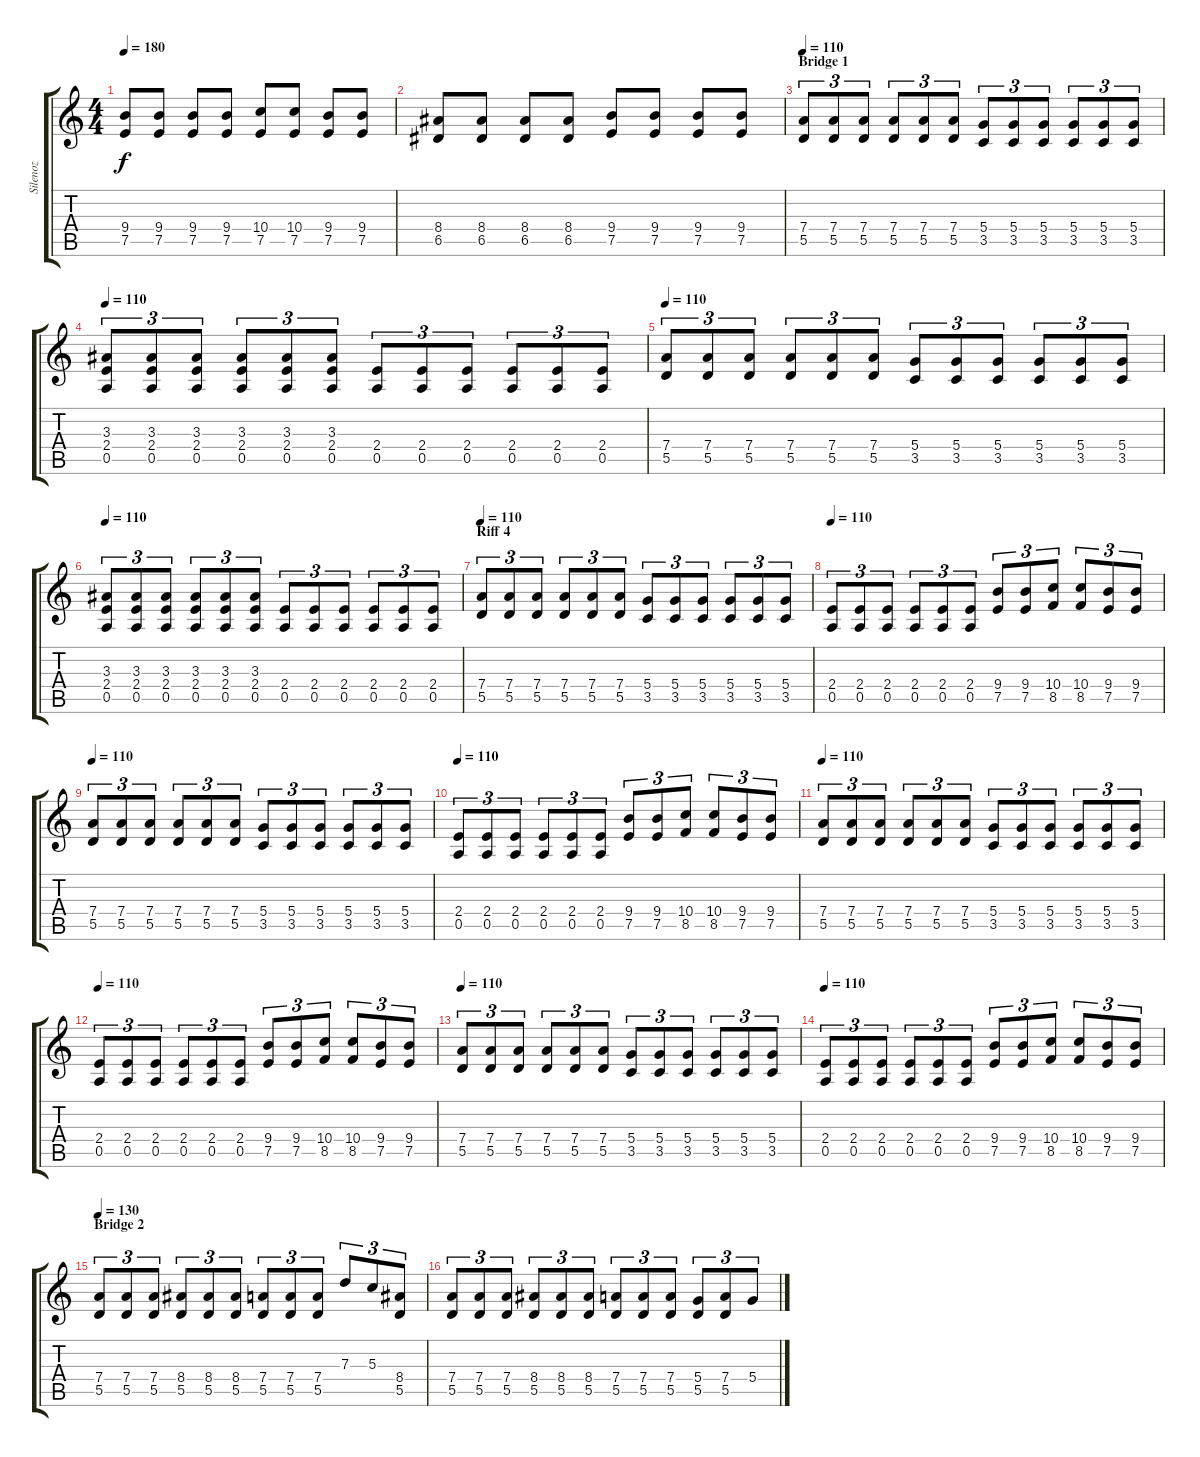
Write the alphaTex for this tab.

\track ("Silenoz" "Silenoz") {instrument distortionguitar}
\staff {score tabs}
\tuning (E4 B3 G3 D3 A2 E2) {hide}
\ts (4 4)
\tempo 180
\clef g2
\ks c
(9.4 7.5).8{dy f} (9.4 7.5).8 (9.4 7.5).8 (9.4 7.5).8 (10.4 7.5).8 (10.4 7.5).8 (9.4 7.5).8 (9.4 7.5).8 |
(8.4 6.5).8 (8.4 6.5).8 (8.4 6.5).8 (8.4 6.5).8 (9.4 7.5).8 (9.4 7.5).8 (9.4 7.5).8 (9.4 7.5).8 |
\section ("" "Bridge 1")
\tempo 110
(7.4 5.5).8{tu (3 2)} (7.4 5.5).8{tu (3 2)} (7.4 5.5).8{tu (3 2)} (7.4 5.5).8{tu (3 2)} (7.4 5.5).8{tu (3 2)} (7.4 5.5).8{tu (3 2)} (5.4 3.5).8{tu (3 2)} (5.4 3.5).8{tu (3 2)} (5.4 3.5).8{tu (3 2)} (5.4 3.5).8{tu (3 2)} (5.4 3.5).8{tu (3 2)} (5.4 3.5).8{tu (3 2)} |
\tempo 110
(3.3 2.4 0.5).8{tu (3 2)} (3.3 2.4 0.5).8{tu (3 2)} (3.3 2.4 0.5).8{tu (3 2)} (3.3 2.4 0.5).8{tu (3 2)} (3.3 2.4 0.5).8{tu (3 2)} (3.3 2.4 0.5).8{tu (3 2)} (2.4 0.5).8{tu (3 2)} (2.4 0.5).8{tu (3 2)} (2.4 0.5).8{tu (3 2)} (2.4 0.5).8{tu (3 2)} (2.4 0.5).8{tu (3 2)} (2.4 0.5).8{tu (3 2)} |
\tempo 110
(7.4 5.5).8{tu (3 2)} (7.4 5.5).8{tu (3 2)} (7.4 5.5).8{tu (3 2)} (7.4 5.5).8{tu (3 2)} (7.4 5.5).8{tu (3 2)} (7.4 5.5).8{tu (3 2)} (5.4 3.5).8{tu (3 2)} (5.4 3.5).8{tu (3 2)} (5.4 3.5).8{tu (3 2)} (5.4 3.5).8{tu (3 2)} (5.4 3.5).8{tu (3 2)} (5.4 3.5).8{tu (3 2)} |
\tempo 110
(3.3 2.4 0.5).8{tu (3 2)} (3.3 2.4 0.5).8{tu (3 2)} (3.3 2.4 0.5).8{tu (3 2)} (3.3 2.4 0.5).8{tu (3 2)} (3.3 2.4 0.5).8{tu (3 2)} (3.3 2.4 0.5).8{tu (3 2)} (2.4 0.5).8{tu (3 2)} (2.4 0.5).8{tu (3 2)} (2.4 0.5).8{tu (3 2)} (2.4 0.5).8{tu (3 2)} (2.4 0.5).8{tu (3 2)} (2.4 0.5).8{tu (3 2)} |
\section ("" "Riff 4")
\tempo 125
\tempo 110
(7.4 5.5).8{tu (3 2)} (7.4 5.5).8{tu (3 2)} (7.4 5.5).8{tu (3 2)} (7.4 5.5).8{tu (3 2)} (7.4 5.5).8{tu (3 2)} (7.4 5.5).8{tu (3 2)} (5.4 3.5).8{tu (3 2)} (5.4 3.5).8{tu (3 2)} (5.4 3.5).8{tu (3 2)} (5.4 3.5).8{tu (3 2)} (5.4 3.5).8{tu (3 2)} (5.4 3.5).8{tu (3 2)} |
\tempo 110
(2.4 0.5).8{tu (3 2)} (2.4 0.5).8{tu (3 2)} (2.4 0.5).8{tu (3 2)} (2.4 0.5).8{tu (3 2)} (2.4 0.5).8{tu (3 2)} (2.4 0.5).8{tu (3 2)} (9.4 7.5).8{tu (3 2)} (9.4 7.5).8{tu (3 2)} (10.4 8.5).8{tu (3 2)} (10.4 8.5).8{tu (3 2)} (9.4 7.5).8{tu (3 2)} (9.4 7.5).8{tu (3 2)} |
\tempo 125
\tempo 110
(7.4 5.5).8{tu (3 2)} (7.4 5.5).8{tu (3 2)} (7.4 5.5).8{tu (3 2)} (7.4 5.5).8{tu (3 2)} (7.4 5.5).8{tu (3 2)} (7.4 5.5).8{tu (3 2)} (5.4 3.5).8{tu (3 2)} (5.4 3.5).8{tu (3 2)} (5.4 3.5).8{tu (3 2)} (5.4 3.5).8{tu (3 2)} (5.4 3.5).8{tu (3 2)} (5.4 3.5).8{tu (3 2)} |
\tempo 110
(2.4 0.5).8{tu (3 2)} (2.4 0.5).8{tu (3 2)} (2.4 0.5).8{tu (3 2)} (2.4 0.5).8{tu (3 2)} (2.4 0.5).8{tu (3 2)} (2.4 0.5).8{tu (3 2)} (9.4 7.5).8{tu (3 2)} (9.4 7.5).8{tu (3 2)} (10.4 8.5).8{tu (3 2)} (10.4 8.5).8{tu (3 2)} (9.4 7.5).8{tu (3 2)} (9.4 7.5).8{tu (3 2)} |
\tempo 125
\tempo 110
(7.4 5.5).8{tu (3 2)} (7.4 5.5).8{tu (3 2)} (7.4 5.5).8{tu (3 2)} (7.4 5.5).8{tu (3 2)} (7.4 5.5).8{tu (3 2)} (7.4 5.5).8{tu (3 2)} (5.4 3.5).8{tu (3 2)} (5.4 3.5).8{tu (3 2)} (5.4 3.5).8{tu (3 2)} (5.4 3.5).8{tu (3 2)} (5.4 3.5).8{tu (3 2)} (5.4 3.5).8{tu (3 2)} |
\tempo 110
(2.4 0.5).8{tu (3 2)} (2.4 0.5).8{tu (3 2)} (2.4 0.5).8{tu (3 2)} (2.4 0.5).8{tu (3 2)} (2.4 0.5).8{tu (3 2)} (2.4 0.5).8{tu (3 2)} (9.4 7.5).8{tu (3 2)} (9.4 7.5).8{tu (3 2)} (10.4 8.5).8{tu (3 2)} (10.4 8.5).8{tu (3 2)} (9.4 7.5).8{tu (3 2)} (9.4 7.5).8{tu (3 2)} |
\tempo 125
\tempo 110
(7.4 5.5).8{tu (3 2)} (7.4 5.5).8{tu (3 2)} (7.4 5.5).8{tu (3 2)} (7.4 5.5).8{tu (3 2)} (7.4 5.5).8{tu (3 2)} (7.4 5.5).8{tu (3 2)} (5.4 3.5).8{tu (3 2)} (5.4 3.5).8{tu (3 2)} (5.4 3.5).8{tu (3 2)} (5.4 3.5).8{tu (3 2)} (5.4 3.5).8{tu (3 2)} (5.4 3.5).8{tu (3 2)} |
\tempo 110
(2.4 0.5).8{tu (3 2)} (2.4 0.5).8{tu (3 2)} (2.4 0.5).8{tu (3 2)} (2.4 0.5).8{tu (3 2)} (2.4 0.5).8{tu (3 2)} (2.4 0.5).8{tu (3 2)} (9.4 7.5).8{tu (3 2)} (9.4 7.5).8{tu (3 2)} (10.4 8.5).8{tu (3 2)} (10.4 8.5).8{tu (3 2)} (9.4 7.5).8{tu (3 2)} (9.4 7.5).8{tu (3 2)} |
\section ("" "Bridge 2")
\tempo 130
(7.4 5.5).8{tu (3 2)} (7.4 5.5).8{tu (3 2)} (7.4 5.5).8{tu (3 2)} (8.4 5.5).8{tu (3 2)} (8.4 5.5).8{tu (3 2)} (8.4 5.5).8{tu (3 2)} (7.4 5.5).8{tu (3 2)} (7.4 5.5).8{tu (3 2)} (7.4 5.5).8{tu (3 2)} 7.3.8{tu (3 2)} 5.3.8{tu (3 2)} (8.4 5.5).8{tu (3 2)} |
(7.4 5.5).8{tu (3 2)} (7.4 5.5).8{tu (3 2)} (7.4 5.5).8{tu (3 2)} (8.4 5.5).8{tu (3 2)} (8.4 5.5).8{tu (3 2)} (8.4 5.5).8{tu (3 2)} (7.4 5.5).8{tu (3 2)} (7.4 5.5).8{tu (3 2)} (7.4 5.5).8{tu (3 2)} (5.4 5.5).8{tu (3 2)} (7.4 5.5).8{tu (3 2)} 5.4.8{tu (3 2)}
